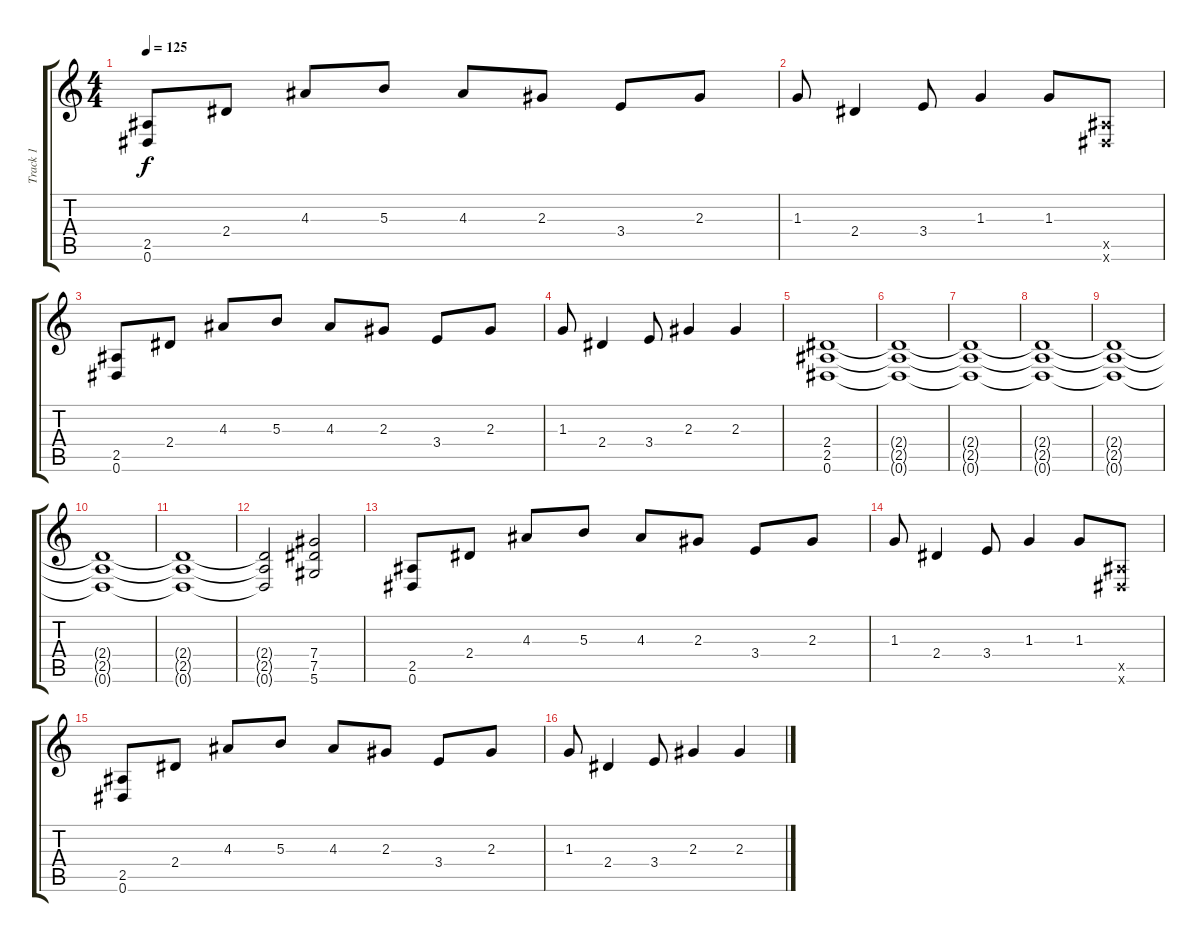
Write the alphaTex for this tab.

\track ("Track 1" "Track 1") {instrument distortionguitar}
\staff {score tabs}
\tuning (Eb4 Bb3 Gb3 Db3 Ab2 Eb2) {hide}
\ts (4 4)
\tempo 125
\clef g2
\ks c
(2.5 0.6).8{dy f} 2.4.8 4.3.8 5.3.8 4.3.8 2.3.8 3.4.8 2.3.8 |
1.3.8 2.4.4 3.4.8 1.3.4 1.3.8 (2.5{x} 0.6{x}).8 |
(2.5 0.6).8 2.4.8 4.3.8 5.3.8 4.3.8 2.3.8 3.4.8 2.3.8 |
1.3.8 2.4.4 3.4.8 2.3.4 2.3.4 |
(2.4 2.5 0.6).1 |
(2.4{t} 2.5{t} 0.6{t}).1 |
(2.4{t} 2.5{t} 0.6{t}).1 |
(2.4{t} 2.5{t} 0.6{t}).1 |
(2.4{t} 2.5{t} 0.6{t}).1 |
(2.4{t} 2.5{t} 0.6{t}).1 |
(2.4{t} 2.5{t} 0.6{t}).1 |
(2.4{t} 2.5{t} 0.6{t}).2 (7.4 7.5 5.6).2 |
(2.5 0.6).8 2.4.8 4.3.8 5.3.8 4.3.8 2.3.8 3.4.8 2.3.8 |
1.3.8 2.4.4 3.4.8 1.3.4 1.3.8 (2.5{x} 0.6{x}).8 |
(2.5 0.6).8 2.4.8 4.3.8 5.3.8 4.3.8 2.3.8 3.4.8 2.3.8 |
1.3.8 2.4.4 3.4.8 2.3.4 2.3.4
